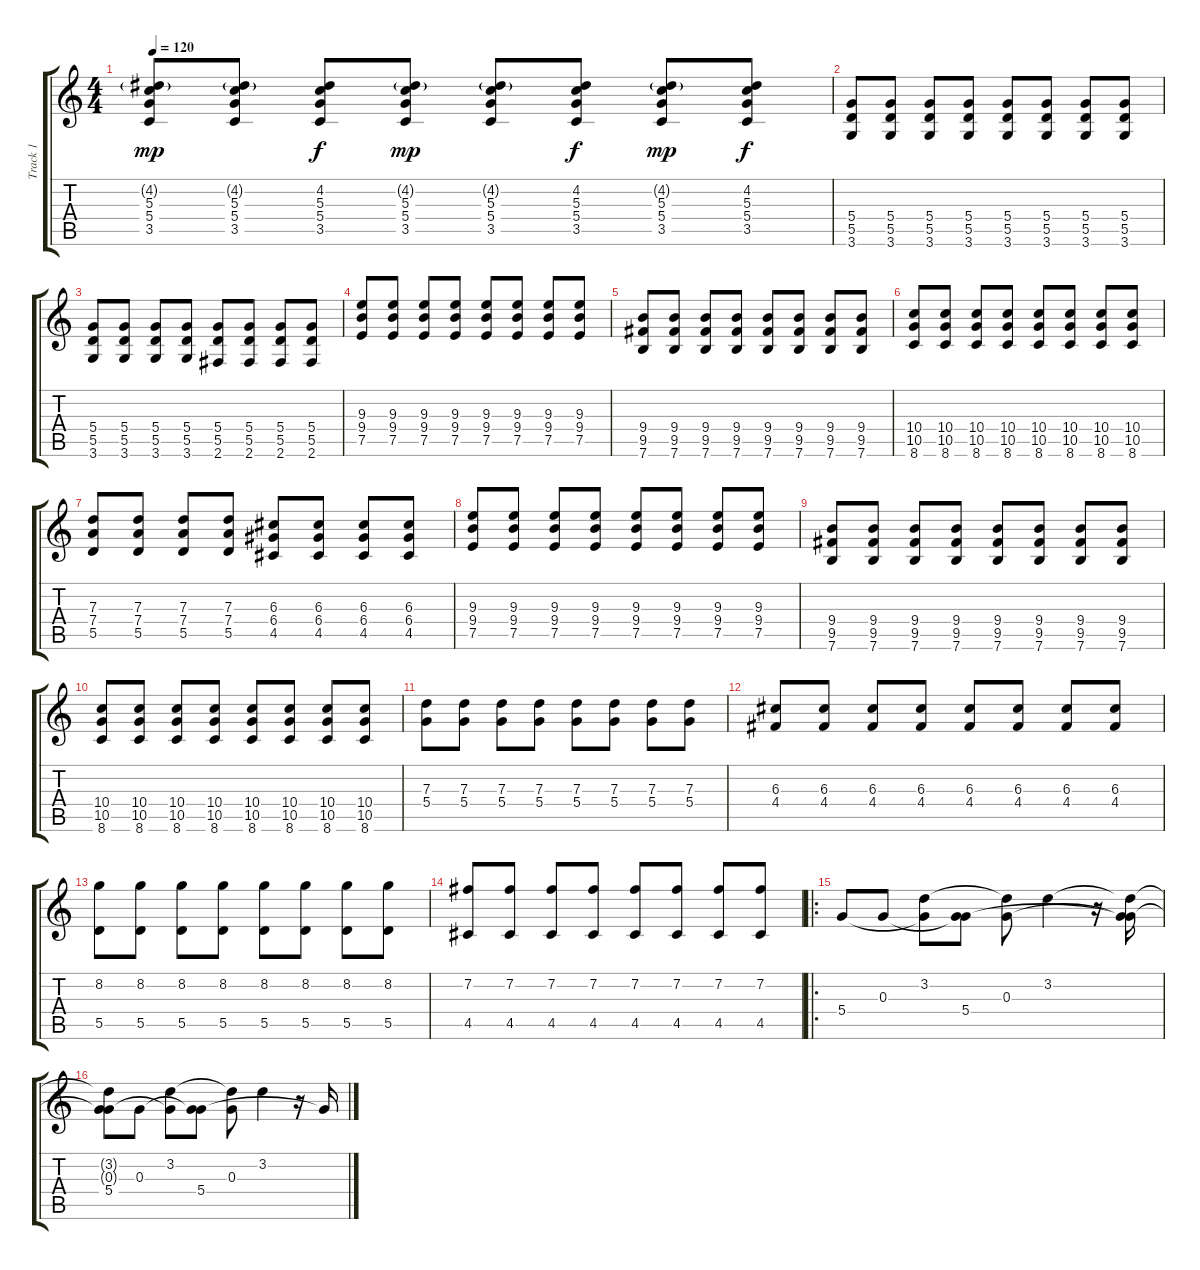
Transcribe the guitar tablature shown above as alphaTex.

\track ("Track 1" "Track 1") {instrument acousticguitarnylon}
\staff {score tabs}
\tuning (E4 B3 G3 D3 A2 E2) {hide}
\ts (4 4)
\tempo 120
\clef g2
\ks c
(4.2{g} 5.3 5.4 3.5).8{dy mp} (4.2{g} 5.3 5.4 3.5).8 (4.2 5.3 5.4 3.5).8{dy f} (4.2{g} 5.3 5.4 3.5).8{dy mp} (4.2{g} 5.3 5.4 3.5).8 (4.2 5.3 5.4 3.5).8{dy f} (4.2{g} 5.3 5.4 3.5).8{dy mp} (4.2 5.3 5.4 3.5).8{dy f} |
(5.4 5.5 3.6).8 (5.4 5.5 3.6).8 (5.4 5.5 3.6).8 (5.4 5.5 3.6).8 (5.4 5.5 3.6).8 (5.4 5.5 3.6).8 (5.4 5.5 3.6).8 (5.4 5.5 3.6).8 |
(5.4 5.5 3.6).8 (5.4 5.5 3.6).8 (5.4 5.5 3.6).8 (5.4 5.5 3.6).8 (5.4 5.5 2.6).8 (5.4 5.5 2.6).8 (5.4 5.5 2.6).8 (5.4 5.5 2.6).8 |
(9.3 9.4 7.5).8 (9.3 9.4 7.5).8 (9.3 9.4 7.5).8 (9.3 9.4 7.5).8 (9.3 9.4 7.5).8 (9.3 9.4 7.5).8 (9.3 9.4 7.5).8 (9.3 9.4 7.5).8 |
(9.4 9.5 7.6).8 (9.4 9.5 7.6).8 (9.4 9.5 7.6).8 (9.4 9.5 7.6).8 (9.4 9.5 7.6).8 (9.4 9.5 7.6).8 (9.4 9.5 7.6).8 (9.4 9.5 7.6).8 |
(10.4 10.5 8.6).8 (10.4 10.5 8.6).8 (10.4 10.5 8.6).8 (10.4 10.5 8.6).8 (10.4 10.5 8.6).8 (10.4 10.5 8.6).8 (10.4 10.5 8.6).8 (10.4 10.5 8.6).8 |
(7.3 7.4 5.5).8 (7.3 7.4 5.5).8 (7.3 7.4 5.5).8 (7.3 7.4 5.5).8 (6.3 6.4 4.5).8 (6.3 6.4 4.5).8 (6.3 6.4 4.5).8 (6.3 6.4 4.5).8 |
(9.3 9.4 7.5).8 (9.3 9.4 7.5).8 (9.3 9.4 7.5).8 (9.3 9.4 7.5).8 (9.3 9.4 7.5).8 (9.3 9.4 7.5).8 (9.3 9.4 7.5).8 (9.3 9.4 7.5).8 |
(9.4 9.5 7.6).8 (9.4 9.5 7.6).8 (9.4 9.5 7.6).8 (9.4 9.5 7.6).8 (9.4 9.5 7.6).8 (9.4 9.5 7.6).8 (9.4 9.5 7.6).8 (9.4 9.5 7.6).8 |
(10.4 10.5 8.6).8 (10.4 10.5 8.6).8 (10.4 10.5 8.6).8 (10.4 10.5 8.6).8 (10.4 10.5 8.6).8 (10.4 10.5 8.6).8 (10.4 10.5 8.6).8 (10.4 10.5 8.6).8 |
(7.3 5.4).8 (7.3 5.4).8 (7.3 5.4).8 (7.3 5.4).8 (7.3 5.4).8 (7.3 5.4).8 (7.3 5.4).8 (7.3 5.4).8 |
(6.3 4.4).8 (6.3 4.4).8 (6.3 4.4).8 (6.3 4.4).8 (6.3 4.4).8 (6.3 4.4).8 (6.3 4.4).8 (6.3 4.4).8 |
(8.2 5.5).8 (8.2 5.5).8 (8.2 5.5).8 (8.2 5.5).8 (8.2 5.5).8 (8.2 5.5).8 (8.2 5.5).8 (8.2 5.5).8 |
(7.2 4.5).8 (7.2 4.5).8 (7.2 4.5).8 (7.2 4.5).8 (7.2 4.5).8 (7.2 4.5).8 (7.2 4.5).8 (7.2 4.5).8 |
\ro
5.4.8 0.3.8 (3.2 5.4{t}).8 (0.3{t} 5.4).8 (3.2{t} 0.3).8 3.2.4 r.16 (3.2{t} 0.3{t} 5.4{t}).16 |
(3.2{t} 0.3{t} 5.4).8 0.3.8 (3.2 5.4{t}).8 (0.3{t} 5.4).8 (3.2{t} 0.3).8 3.2.4 r.16 5.4{t}.16
